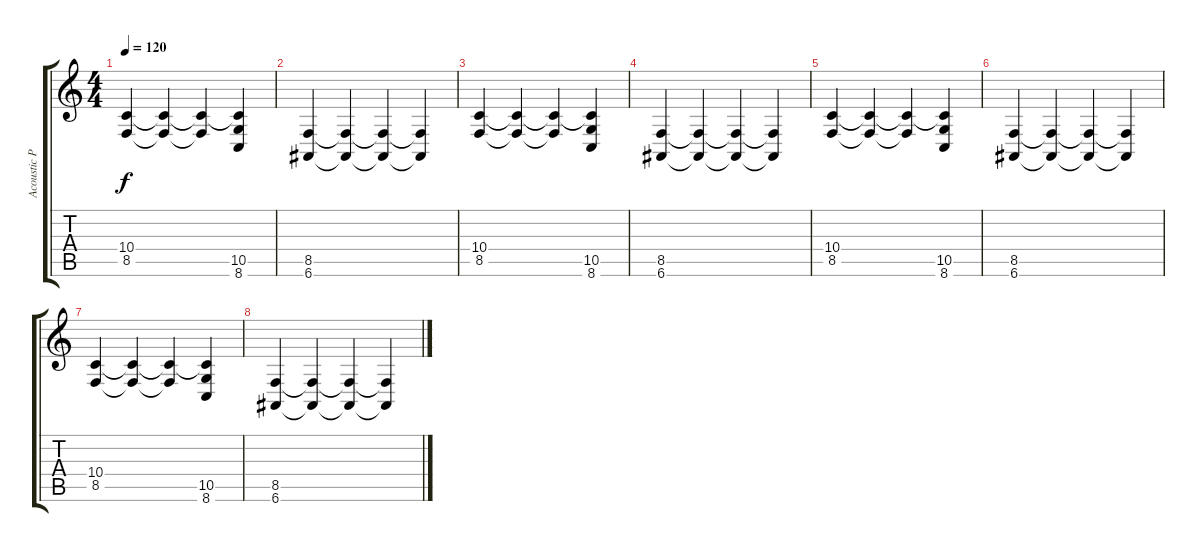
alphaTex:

\track ("Acoustic Piano" "Acoustic P") {instrument acousticgrandpiano}
\staff {score tabs}
\tuning (E4 B3 G3 D3 A2 E2) {hide}
\ts (4 4)
\tempo 120
\clef g2
\ks c
(10.4 8.5).4{dy f} (10.4{t} 8.5{t}).4 (10.4{t} 8.5{t}).4 (10.4{t} 10.5 8.6).4 |
(8.5 6.6).4 (8.5{t} 6.6{t}).4 (8.5{t} 6.6{t}).4 (8.5{t} 6.6{t}).4 |
(10.4 8.5).4 (10.4{t} 8.5{t}).4 (10.4{t} 8.5{t}).4 (10.4{t} 10.5 8.6).4 |
(8.5 6.6).4 (8.5{t} 6.6{t}).4 (8.5{t} 6.6{t}).4 (8.5{t} 6.6{t}).4 |
(10.4 8.5).4 (10.4{t} 8.5{t}).4 (10.4{t} 8.5{t}).4 (10.4{t} 10.5 8.6).4 |
(8.5 6.6).4 (8.5{t} 6.6{t}).4 (8.5{t} 6.6{t}).4 (8.5{t} 6.6{t}).4 |
(10.4 8.5).4 (10.4{t} 8.5{t}).4 (10.4{t} 8.5{t}).4 (10.4{t} 10.5 8.6).4 |
(8.5 6.6).4 (8.5{t} 6.6{t}).4 (8.5{t} 6.6{t}).4 (8.5{t} 6.6{t}).4
